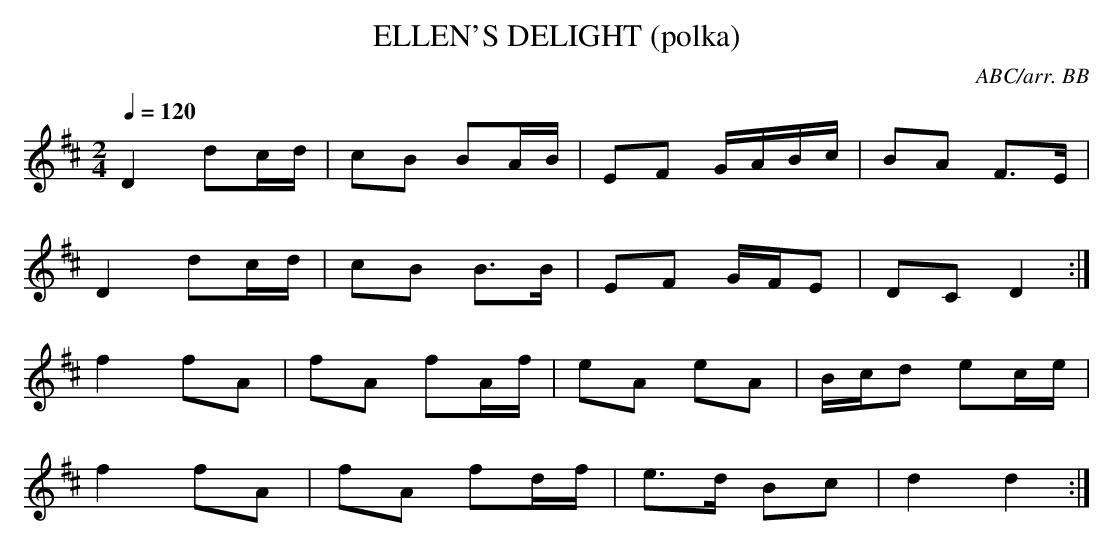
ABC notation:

X:1
T:ELLEN'S DELIGHT (polka)
C:ABC/arr. BB
Q:1/4=120
L:1/8
M:2/4
K:D % source key = G
D2 dc/2d/2|cB BA/2B/2|EF G/2A/2B/2c/2|BA F>E|
D2 dc/2d/2|cB B>B|EF G/2F/2E|DC D2 :|
f2 fA|fA fA/2f/2|eA eA|B/2c/2d ec/2e/2|
f2 fA|fA fd/2f/2|e>d Bc|d2 d2 :|
